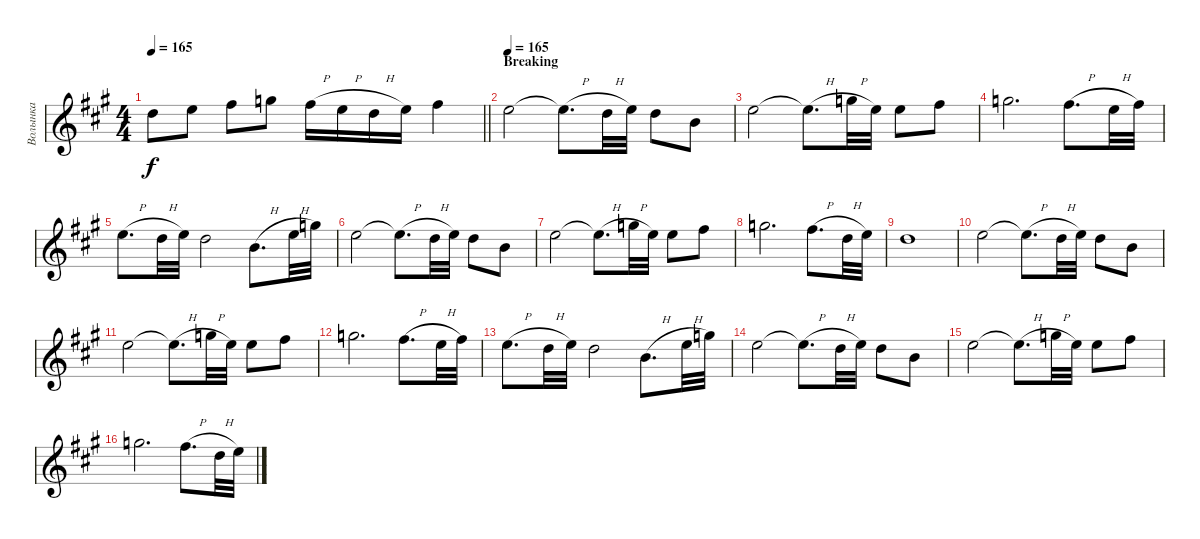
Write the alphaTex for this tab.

\track ("Волынка" "Волынка") {instrument bassoon}
\staff {score}
\tuning (E4 B3 G3 D3 A2 B1) {hide}
\ts (4 4)
\tempo 165
\clef g2
\barLineRight lightlight
\ks f#minor
10.1{t}.8{dy f} 12.1.8 14.1.8 15.1.8 14.1{h}.16 12.1{h}.16 10.1{h}.16 12.1.16 14.1.4 |
\section ("" "Breaking")
\tempo 165
12.1.2 12.1{h t}.8{d} 10.1{h}.32 12.1.32 10.1.8 7.1.8 |
12.1.2 12.1{h t}.8{d} 15.1{h}.32 12.1.32 12.1.8 14.1.8 |
15.1.2{d} 14.1{h}.8{d} 12.1{h}.32 14.1.32 |
12.1{h}.8{d} 10.1{h}.32 12.1.32 10.1.2 7.1{h}.8{d} 12.1{h}.32 15.1.32 |
12.1.2 12.1{h t}.8{d} 10.1{h}.32 12.1.32 10.1.8 7.1.8 |
12.1.2 12.1{h t}.8{d} 15.1{h}.32 12.1.32 12.1.8 14.1.8 |
15.1.2{d} 14.1{h}.8{d} 10.1{h}.32 12.1.32 |
10.1.1 |
12.1.2 12.1{h t}.8{d} 10.1{h}.32 12.1.32 10.1.8 7.1.8 |
12.1.2 12.1{h t}.8{d} 15.1{h}.32 12.1.32 12.1.8 14.1.8 |
15.1.2{d} 14.1{h}.8{d} 12.1{h}.32 14.1.32 |
12.1{h}.8{d} 10.1{h}.32 12.1.32 10.1.2 7.1{h}.8{d} 12.1{h}.32 15.1.32 |
12.1.2 12.1{h t}.8{d} 10.1{h}.32 12.1.32 10.1.8 7.1.8 |
12.1.2 12.1{h t}.8{d} 15.1{h}.32 12.1.32 12.1.8 14.1.8 |
15.1.2{d} 14.1{h}.8{d} 10.1{h}.32 12.1.32
